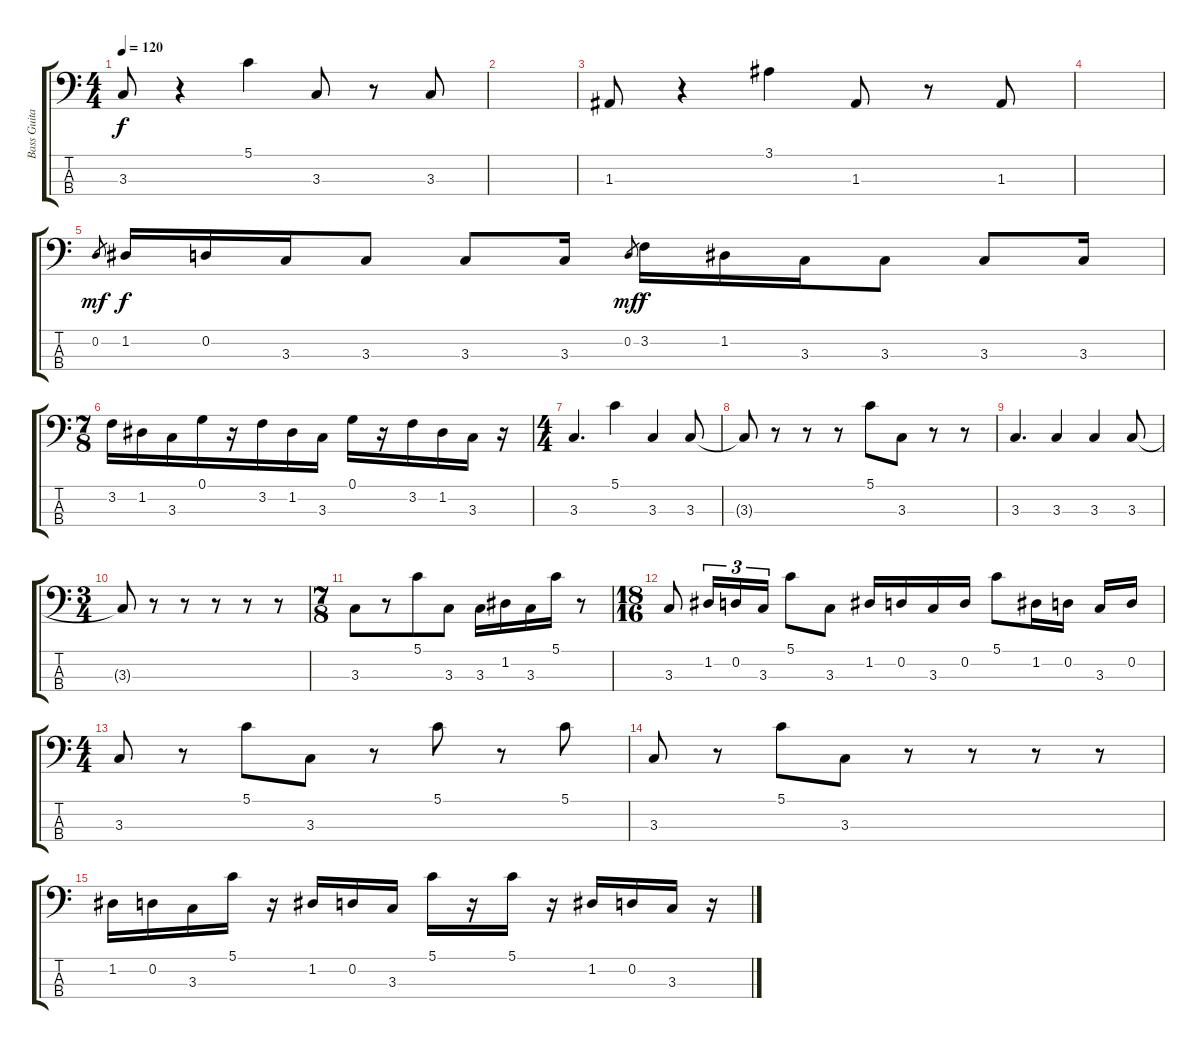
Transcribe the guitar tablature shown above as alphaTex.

\track ("Bass Guitar" "Bass Guita") {instrument acousticbass}
\staff {score tabs}
\tuning (G2 D2 A1 E1) {hide}
\ts (4 4)
\tempo 120
\clef f4
\ks c
3.3.8{dy f} r.4 5.1.4 3.3.8 r.8 3.3.8 |
|
1.3.8 r.4 3.1.4 1.3.8 r.8 1.3.8 |
|
0.2.8{gr dy mf} 1.2.16{dy f} 0.2.16 3.3.16 3.3.8 3.3.8 3.3.16 0.2.8{gr dy mf} 3.2.16{dy f} 1.2.16 3.3.16 3.3.8 3.3.8 3.3.16 |
\ts (7 8)
3.2.16 1.2.16 3.3.16 0.1.16 r.16 3.2.16 1.2.16 3.3.16 0.1.16 r.16 3.2.16 1.2.16 3.3.16 r.16 |
\ts (4 4)
3.3.4{d} 5.1.4 3.3.4 3.3.8 |
3.3{t}.8 r.8 r.8 r.8 5.1.8 3.3.8 r.8 r.8 |
3.3.4{d balance 8} 3.3.4 3.3.4 3.3.8 |
\ts (3 4)
3.3{t}.8 r.8 r.8 r.8 r.8 r.8 |
\ts (7 8)
3.3.8 r.8 5.1.8 3.3.8 3.3.16 1.2.16 3.3.16 5.1.16 r.8 |
\ts (18 16)
3.3.8 1.2.16{tu (3 2)} 0.2.16{tu (3 2)} 3.3.16{tu (3 2)} 5.1.8 3.3.8 1.2.16 0.2.16 3.3.16 0.2.16 5.1.8 1.2.16 0.2.16 3.3.16 0.2.16 |
\ts (4 4)
3.3.8 r.8 5.1.8 3.3.8 r.8 5.1.8 r.8 5.1.8 |
3.3.8 r.8 5.1.8 3.3.8 r.8 r.8 r.8 r.8 |
1.2.16 0.2.16 3.3.16 5.1.16 r.16 1.2.16 0.2.16 3.3.16 5.1.16 r.16 5.1.16 r.16 1.2.16 0.2.16 3.3.16 r.16
